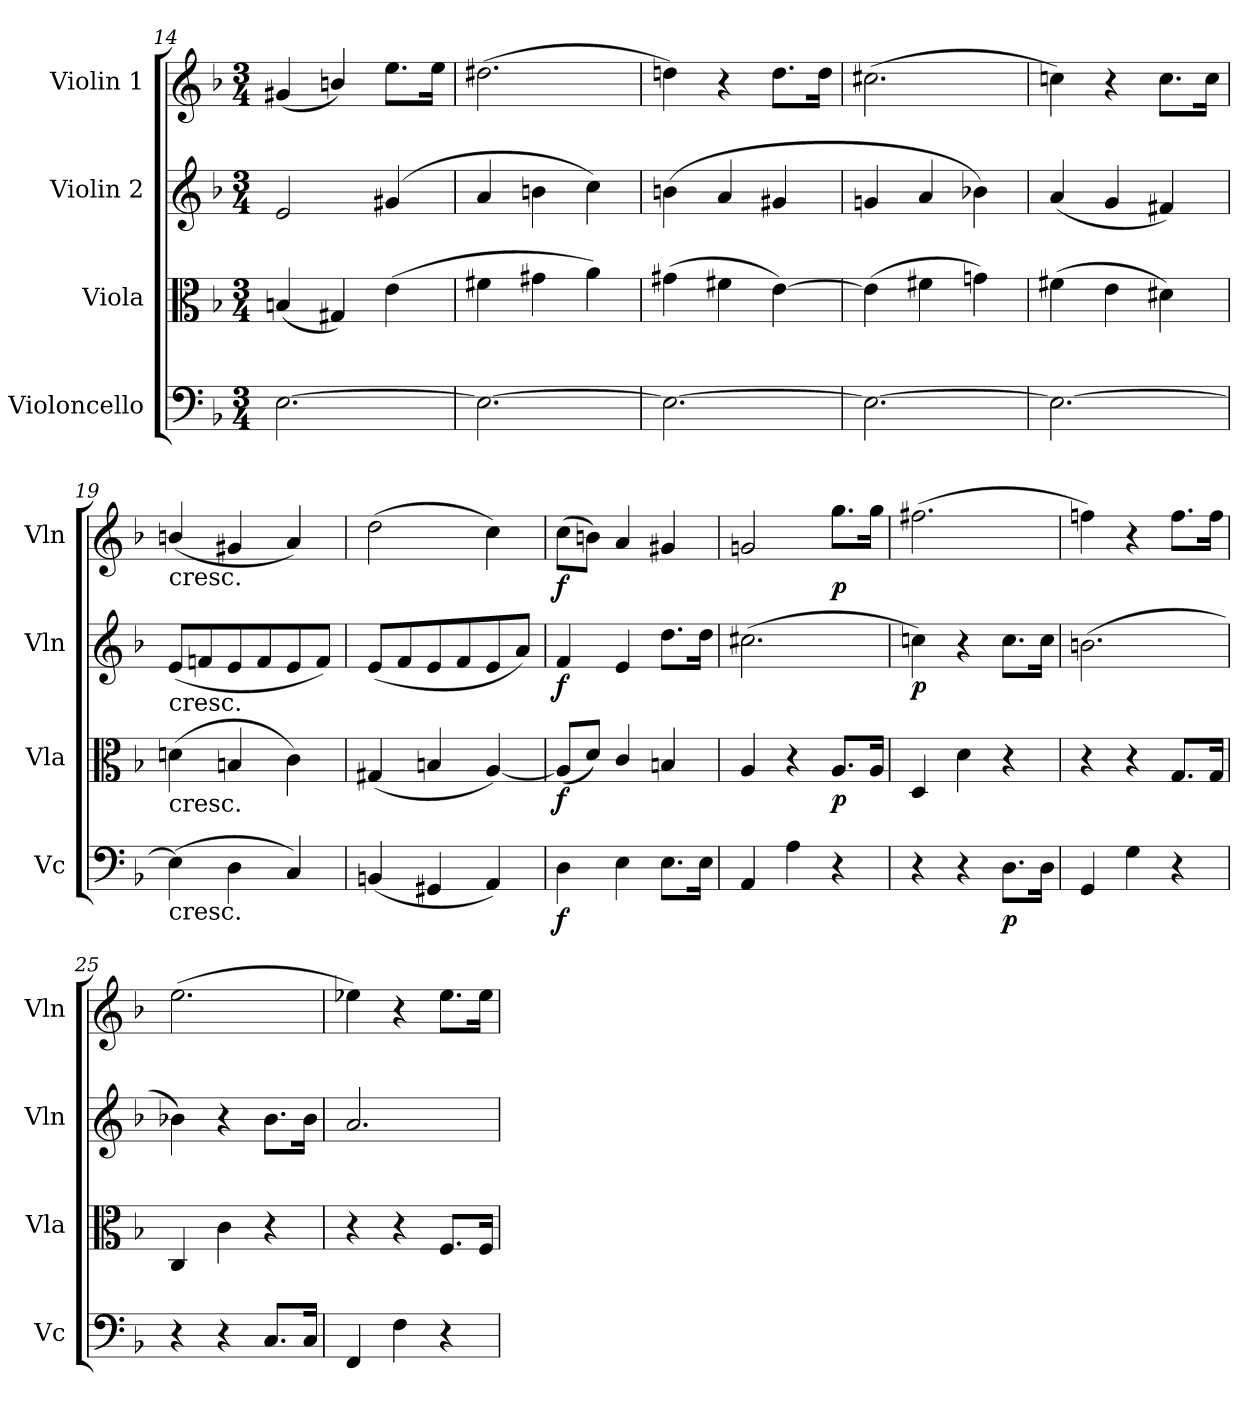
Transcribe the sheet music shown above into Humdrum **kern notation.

**kern	**dynam	**kern	**dynam	**kern	**dynam	**kern	**dynam
*part4	*part4	*part3	*part3	*part2	*part2	*part1	*part1
*staff4	*staff4	*staff3	*staff3	*staff2	*staff2	*staff1	*staff1
*I"Violoncello	*	*I"Viola	*	*I"Violin 2	*	*I"Violin 1	*
*I'Vc	*	*I'Vla	*	*I'Vln	*	*I'Vln	*
*clefF4	*	*clefC3	*	*clefG2	*	*clefG2	*
*k[b-]	*	*k[b-]	*	*k[b-]	*	*k[b-]	*
*M3/4	*	*M3/4	*	*M3/4	*	*M3/4	*
=14	=14	=14	=14	=14	=14	=14	=14
[2.E\	.	(<4Bn/	.	2e/	.	(<4g#X/	.
.	.	4G#X/)	.	.	.	4bn/)	.
.	.	(>4e\	.	(>4g#X/	.	8.ee\L	.
.	.	.	.	.	.	16ee\Jk	.
=15	=15	=15	=15	=15	=15	=15	=15
2.E\_	.	4f#X\	.	4a/	.	(>2.dd#X\	.
.	.	4g#X\	.	4bn\	.	.	.
.	.	4a\)	.	4cc\)	.	.	.
=16	=16	=16	=16	=16	=16	=16	=16
2.E\_	.	(>4g#X\	.	(<4bn\	.	4ddn\)	.
.	.	4f#X\	.	4a/	.	4r	.
.	.	[4e\)	.	4g#X/	.	8.dd\L	.
.	.	.	.	.	.	16dd\Jk	.
=17	=17	=17	=17	=17	=17	=17	=17
2.E\_	.	(>4e\]	.	4gn/	.	(>2.cc#X\	.
.	.	4f#X\	.	4a/	.	.	.
.	.	4gn\)	.	4b-X\)	.	.	.
=18	=18	=18	=18	=18	=18	=18	=18
2.E\_	.	(>4f#X\	.	(<4a/	.	4ccn\)	.
.	.	4e\	.	4g/	.	4r	.
.	.	4d#X\)	.	4f#X/)	.	8.cc\L	.
.	.	.	.	.	.	16cc\Jk	.
=19	=19	=19	=19	=19	=19	=19	=19
!	!	!	!	!	!	!LO:TX:b:t=cresc.	!
!	!	!	!	!LO:TX:b:t=cresc.	!	!	!
!	!	!LO:TX:b:t=cresc.	!	!	!	!	!
!LO:TX:b:t=cresc.	!	!	!	!	!	!	!
(>4E\]	.	(>4dn\	.	(<8e/L	.	(<4bn/	.
.	.	.	.	8fn/	.	.	.
4D\	.	4Bn/	.	8e/	.	4g#X/	.
.	.	.	.	8f/	.	.	.
4C/)	.	4c\)	.	8e/	.	4a/)	.
.	.	.	.	8f/J)	.	.	.
=20	=20	=20	=20	=20	=20	=20	=20
(<4BBn/	.	(<4G#X/	.	(<8e/L	.	(>2dd\	.
.	.	.	.	8f/	.	.	.
4GG#X/	.	4Bn/	.	8e/	.	.	.
.	.	.	.	8f/	.	.	.
4AA/)	.	[4A/)	.	8e/	.	4cc\)	.
.	.	.	.	8a/J)	.	.	.
=21	=21	=21	=21	=21	=21	=21	=21
!	!LO:DY:b	!	!LO:DY:b	!	!LO:DY:b	!	!LO:DY:b
4D\	f	(<8A/L]	f	4f/	f	(>8cc\L	f
.	.	8d/J)	.	.	.	8bn\J)	.
4E\	.	4c/	.	4e/	.	4a/	.
8.E\L	.	4Bn/	.	8.dd\L	.	4g#X/	.
16E\Jk	.	.	.	16dd\Jk	.	.	.
=22	=22	=22	=22	=22	=22	=22	=22
4AA/	.	4A/	.	(>2.cc#X\	.	2gn/	.
4A\	.	4r	.	.	.	.	.
!	!	!	!LO:DY:b	!	!	!	!LO:DY:b
4r	.	8.A/L	p	.	.	8.gg\L	p
.	.	16A/Jk	.	.	.	16gg\Jk	.
=23	=23	=23	=23	=23	=23	=23	=23
!	!	!	!	!	!LO:DY:b	!	!
4r	.	4D/	.	4ccn\)	p	(>2.ff#X\	.
4r	.	4d\	.	4r	.	.	.
!	!LO:DY:b	!	!	!	!	!	!
8.D\L	p	4r	.	8.cc\L	.	.	.
16D\Jk	.	.	.	16cc\Jk	.	.	.
=24	=24	=24	=24	=24	=24	=24	=24
4GG/	.	4r	.	(>2.bn\	.	4ffn\)	.
4G\	.	4r	.	.	.	4r	.
4r	.	8.G/L	.	.	.	8.ff\L	.
.	.	16G/Jk	.	.	.	16ff\Jk	.
=25	=25	=25	=25	=25	=25	=25	=25
4r	.	4C/	.	4b-X\)	.	(>2.ee\	.
4r	.	4c\	.	4r	.	.	.
8.C/L	.	4r	.	8.b-\L	.	.	.
16C/Jk	.	.	.	16b-\Jk	.	.	.
=26	=26	=26	=26	=26	=26	=26	=26
4FF/	.	4r	.	2.a/	.	4ee-X\)	.
4F\	.	4r	.	.	.	4r	.
4r	.	8.F/L	.	.	.	8.ee-\L	.
.	.	16F/Jk	.	.	.	16ee-\Jk	.
=	=	=	=	=	=	=	=
*-	*-	*-	*-	*-	*-	*-	*-
